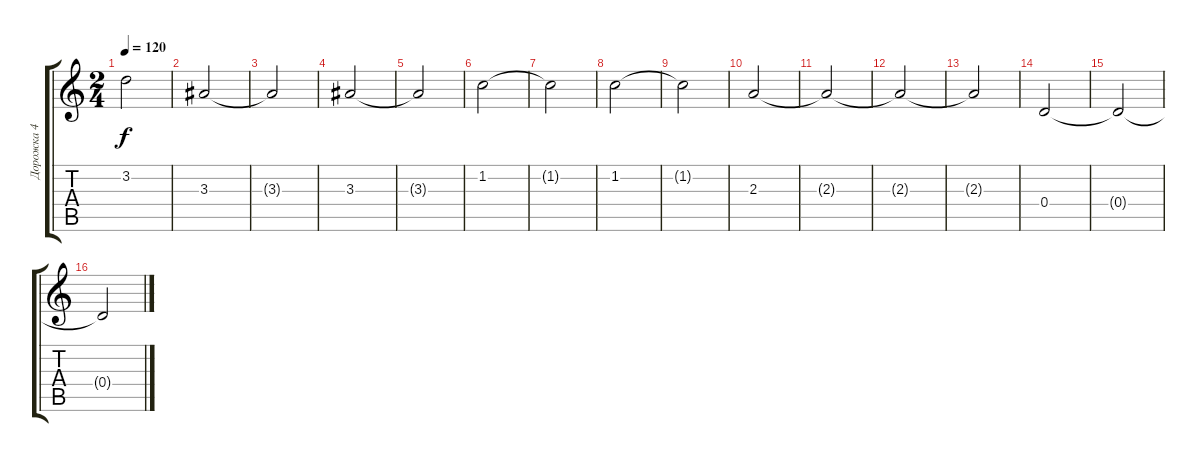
\track ("Дорожка 4" "Дорожка 4") {instrument electricbasspick}
\staff {score tabs}
\tuning (E4 B3 G3 D3 A2 E2) {hide}
\ts (2 4)
\tempo 120
\clef g2
\ks c
3.2{t}.2{dy f} |
3.3.2 |
3.3{t}.2 |
3.3.2 |
3.3{t}.2 |
1.2.2 |
1.2{t}.2 |
1.2.2 |
1.2{t}.2 |
2.3.2 |
2.3{t}.2 |
2.3{t}.2 |
2.3{t}.2 |
0.4.2 |
0.4{t}.2 |
0.4{t}.2
